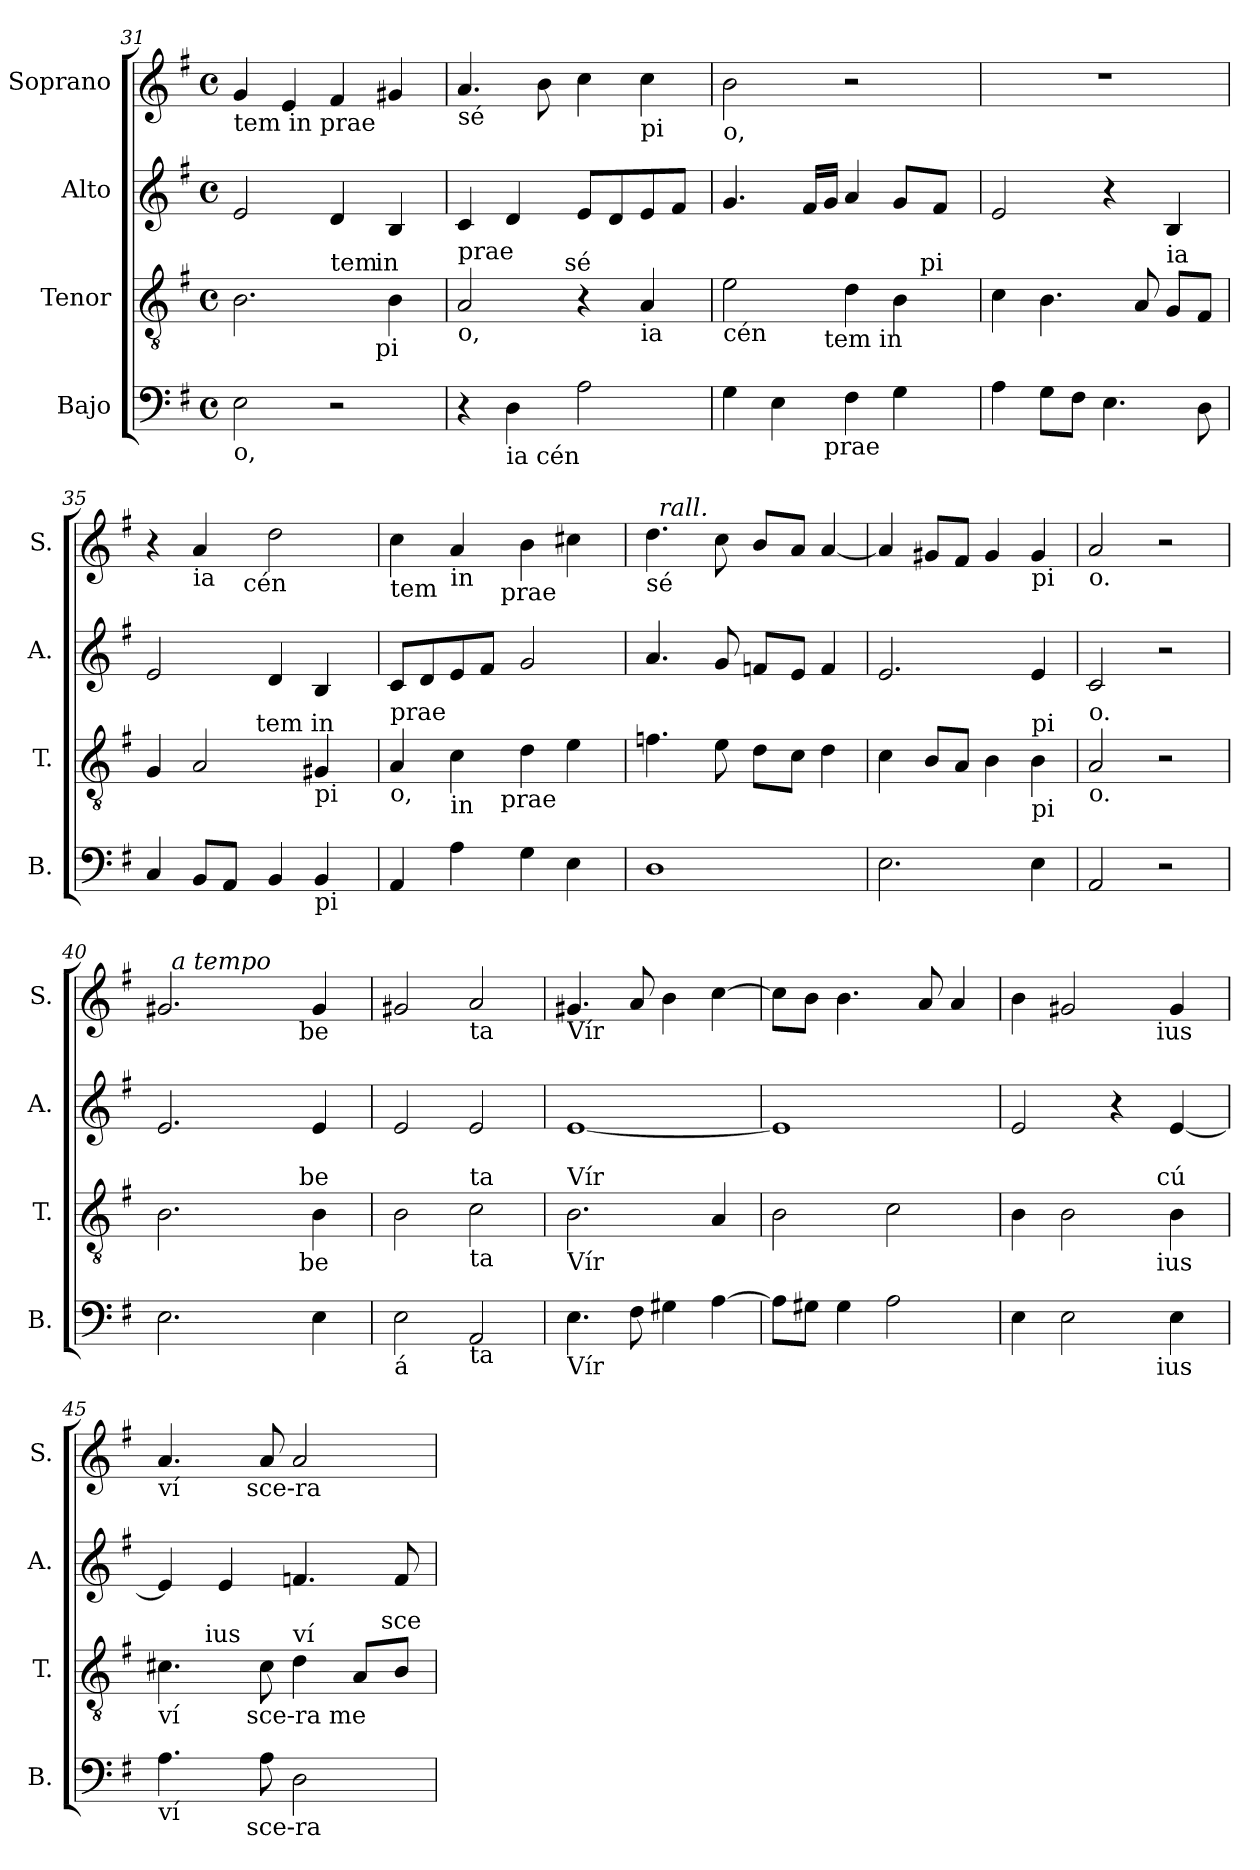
**kern	**kern	**kern	**kern
*part4	*part3	*part2	*part1
*staff4	*staff3	*staff2	*staff1
*I"Bajo	*I"Tenor	*I"Alto	*I"Soprano
*I'B.	*I'T.	*I'A.	*I'S.
!!LO:LB:g=z
*clefF4	*clefGv2	*clefG2	*clefG2
*ITrd7c12	*	*	*
*k[f#]	*k[f#]	*k[f#]	*k[f#]
*G:	*G:	*G:	*G:
*M4/4	*M4/4	*M4/4	*M4/4
*met(c)	*met(c)	*met(c)	*met(c)
=31	=31	=31	=31
!	!	!	!LO:TX:b:t=tem in prae
!	!LO:TX:a:t=cén	!	!
!LO:TX:b:t=o,	!	!	!
*	*^	*	*
*	*	*^	*	*
2EE\	2.B\	2ryy	2ryy	2e/	4g/
.	.	.	.	.	4e/
!	!	!LO:TX:a:t=tem	!	!	!
2r	.	2ryy	8..ryy	4d/	4f#/
!	!	!	!LO:TX:b:t=pi	!	!
!	!	!	!LO:TX:a:t=in	!	!
.	.	.	4ryy	.	.
.	4B\	.	.	4B/	4g#X/
.	.	.	32ryy	.	.
=32	=32	=32	=32	=32	=32
!	!	!	!	!	!LO:TX:b:t=sé
!	!LO:TX:a:t=prae	!	!	!	!
!	!LO:TX:b:t=o,	!	!	!	!
*	*	*v	*v	*	*
4r	2A/	4...ryy	4c/	4.a/
!LO:TX:b:t=ia cén	!	!	!	!
4DD\	.	.	4d/	.
.	.	.	.	8b\
!	!	!LO:TX:a:t=sé	!	!
.	.	2ryy	.	.
2AA\	4r	.	8e/L	4cc\
.	.	.	8d/	.
!	!	!	!	!LO:TX:b:t=pi
!	!LO:TX:b:t=ia	!	!	!
.	4A/	.	8e/	4cc\
.	.	.	8f#/J	.
.	.	32ryy	.	.
=33	=33	=33	=33	=33
!	!	!	!	!LO:TX:b:t=o,
!	!LO:TX:b:t=cén	!	!	!
!LO:TX:b:t=tem in	!	!	!	!
*^	*	*^	*	*
4GG\	4..ryy	2e\	4..ryy	2ryy	4.g/	2b\
4EE\	.	.	.	.	.	.
.	.	.	.	.	16f#/LL	.
!	!	!	!LO:TX:b:t=tem in	!	!	!
!	!LO:TX:b:t=prae	!	!	!	!	!
.	2ryy	.	2ryy	.	16g/JJ	.
4FF#\	.	4d\	.	4ryy	4a/	2r
4GG\	.	4B\	.	16.ryy	8g/L	.
!	!	!	!	!LO:TX:a:t=pi	!	!
.	.	.	.	8ryy	.	.
.	.	.	.	.	8f#/J	.
.	16ryy	.	16ryy	.	.	.
.	.	.	.	32ryy	.	.
=34	=34	=34	=34	=34	=34	=34
!	!	!LO:TX:b:t=prae-sé	!	!	!	!
!	!	!LO:TX:a:t=o,	!	!	!	!
!LO:TX:b:t=sé	!	!	!	!	!	!
*v	*v	*	*	*	*	*
*	*v	*v	*v	*	*
4AA\	4c\	2e/	1r
8GG\L	4.B\	.	.
8FF#\J	.	.	.
4.EE\	.	4r	.
.	8A/	.	.
!	!LO:TX:a:t=ia	!	!
.	8G/L	4B/	.
8DD\	8F#/J	.	.
=35	=35	=35	=35
!	!LO:TX:a:t=cén	!	!
*	*^	*	*^
4CC/	4G/	4...ryy	2e/	4r	4..ryy
!	!	!	!	!LO:TX:b:t=ia	!
8BBB/L	2A/	.	.	4a/	.
8AAA/J	.	.	.	.	.
!	!	!	!	!	!LO:TX:b:t=cén
.	.	.	.	.	2ryy
!	!	!LO:TX:a:t=tem in	!	!	!
.	.	2ryy	.	.	.
4BBB/	.	.	4d/	2dd\	.
!	!LO:TX:b:t=pi	!	!	!	!
!LO:TX:b:t=pi	!	!	!	!	!
4BBB/	4G#X/	.	4B/	.	.
.	.	.	.	.	16ryy
.	.	32ryy	.	.	.
!!LO:LB:g=z	!!
=36	=36	=36	=36	=36	=36
!	!	!	!	!LO:TX:b:t=tem	!
!	!LO:TX:a:t=prae	!	!	!	!
!	!LO:TX:b:t=o,	!	!	!	!
4AAA/	4A/	4..ryy	8c/L	4cc\	4..ryy
.	.	.	8d/	.	.
!	!	!	!	!LO:TX:b:t=in	!
!	!LO:TX:b:t=in	!	!	!	!
4AA\	4c\	.	8e/	4a/	.
.	.	.	8f#/J	.	.
!	!	!	!	!	!LO:TX:b:t=prae
!	!	!LO:TX:b:t=prae	!	!	!
.	.	2ryy	.	.	2ryy
4GG\	4d\	.	2g/	4b\	.
4EE\	4e\	.	.	4cc#X\	.
.	.	16ryy	.	.	16ryy
=37	=37	=37	=37	=37	=37
!	!	!	!	!LO:TX:b:t=sé	!
!	!LO:TX:b:t=sé	!	!	!	!
!	!LO:TX:a:t=sé	!	!	!	!
*	*v	*v	*	*	*
1DD	4.fn\	4.a/	4.dd\	32ryy
!	!	!	!	!LO:TX:a:i:t=rall.
.	.	.	.	2ryy
.	8e\	8g/	8cc\	.
.	8d\L	8fn/L	8b/L	.
.	.	.	.	4...ryy
.	8c\J	8e/J	8a/J	.
.	4d\	4f/	[<4a/	.
*	*	*	*v	*v
=38	=38	=38	=38
2.EE\	4c\	2.e/	4a/]
.	8B/L	.	8g#X/L
.	8A/J	.	8f#/J
.	4B\	.	4g#/
!	!	!	!LO:TX:b:t=pi
!	!LO:TX:b:t=pi	!	!
!	!LO:TX:a:t=pi	!	!
4EE\	4B\	4e/	4g#/
=39	=39	=39	=39
!	!	!	!LO:TX:b:t=o.
!	!LO:TX:b:t=o.	!	!
!	!LO:TX:a:t=o.	!	!
2AAA/	2A/	2c/	2a/
2r	2r	2r	2r
=40	=40	=40	=40
!	!	!	!LO:TX:b:t=O
!	!LO:TX:b:t=O	!	!
!	!LO:TX:a:t=O	!	!
*	*^	*	*^
*	*	*	*	*	*^
2.EE\	2.B\	2ryy	2.e/	2.g#X/	32ryy	2ryy
!	!	!	!	!	!LO:TX:a:i:t=a tempo	!
.	.	.	.	.	2ryy	.
.	.	8..ryy	.	.	.	8..ryy
.	.	.	.	.	4...ryy	.
!	!	!	!	!	!	!LO:TX:b:t=be
!	!	!LO:TX:b:t=be	!	!	!	!
!	!	!LO:TX:a:t=be	!	!	!	!
.	.	4ryy	.	.	.	4ryy
4EE\	4B\	.	4e/	4g#/	.	.
.	.	32ryy	.	.	.	32ryy
!!LO:PB:g=z
=41	=41	=41	=41	=41	=41	=41
!	!	!	!	!LO:TX:b:t=á	!	!
!	!LO:TX:b:t=á	!	!	!	!	!
!	!LO:TX:a:t=á	!	!	!	!	!
!LO:TX:b:t=á	!	!	!	!	!	!
*	*v	*v	*	*v	*v	*v
2EE\	2B\	2e/	2g#X/
!	!	!	!LO:TX:b:t=ta
!	!LO:TX:b:t=ta	!	!
!	!LO:TX:a:t=ta	!	!
!LO:TX:b:t=ta	!	!	!
2AAA/	2c\	2e/	2a/
=42	=42	=42	=42
!	!	!	!LO:TX:b:t=Vír
!	!LO:TX:b:t=Vír	!	!
!	!LO:TX:a:t=Vír	!	!
!LO:TX:b:t=Vír	!	!	!
4.EE\	2.B\	[<1e	4.g#X/
8FF#\	.	.	8a/
4GG#X\	.	.	4b\
[>4AA\	4A/	.	[>4cc\
=43	=43	=43	=43
8AA\L]	2B\	1e]	8cc\L]
8GG#X\J	.	.	8b\J
4GG#\	.	.	4.b\
2AA\	2c\	.	.
.	.	.	8a/
.	.	.	4a/
=44	=44	=44	=44
!	!	!	!LO:TX:b:t=go, cú
!	!LO:TX:b:t=go, cú	!	!
!	!LO:TX:a:t=go,	!	!
!LO:TX:b:t=go, cú	!	!	!
*^	*^	*	*^
4EE\	2ryy	4B\	2ryy	2e/	4b\	2ryy
2EE\	.	2B\	.	.	2g#X/	.
.	8..ryy	.	8..ryy	4r	.	8..ryy
!	!	!	!	!	!	!LO:TX:b:t=ius
!	!	!	!LO:TX:b:t=ius	!	!	!
!	!	!	!LO:TX:a:t=cú	!	!	!
!	!LO:TX:b:t=ius	!	!	!	!	!
.	4ryy	.	4ryy	.	.	4ryy
4EE\	.	4B\	.	[<4e/	4g#/	.
.	32ryy	.	32ryy	.	.	32ryy
=45	=45	=45	=45	=45	=45	=45
!	!	!	!	!	!LO:TX:b:t=ví	!
!	!	!LO:TX:b:t=ví	!	!	!	!
!LO:TX:b:t=ví	!	!	!	!	!	!
*	*	*	*^	*	*	*
4.AA\	4ryy	4.c#X\	8..ryy	4ryy	4e/]	4.a/	4ryy
!	!	!	!LO:TX:a:t=ius	!	!	!	!
.	.	.	2ryy	.	.	.	.
.	16.ryy	.	.	16.ryy	4e/	.	16.ryy
!	!	!	!	!	!	!	!LO:TX:b:t=sce-ra
!	!	!	!	!LO:TX:b:t=sce-ra me	!	!	!
!	!LO:TX:b:t=sce-ra	!	!	!	!	!	!
.	2ryy	.	.	2ryy	.	.	2ryy
8AA\	.	8c#\	.	.	.	8a/	.
!	!	!LO:TX:a:t=ví	!	!	!	!	!
2DD\	.	4d\	.	.	4.fn/	2a/	.
.	.	.	4ryy	.	.	.	.
.	.	8A/L	.	.	.	.	.
!	!	!	!	!LO:TX:a:t=sce	!	!	!
.	8ryy	.	.	8ryy	.	.	8ryy
.	.	8B/J	.	.	8f/	.	.
.	32ryy	.	32ryy	32ryy	.	.	32ryy
*v	*v	*	*	*	*	*v	*v
*	*v	*v	*v	*	*
=	=	=	=
*-	*-	*-	*-
